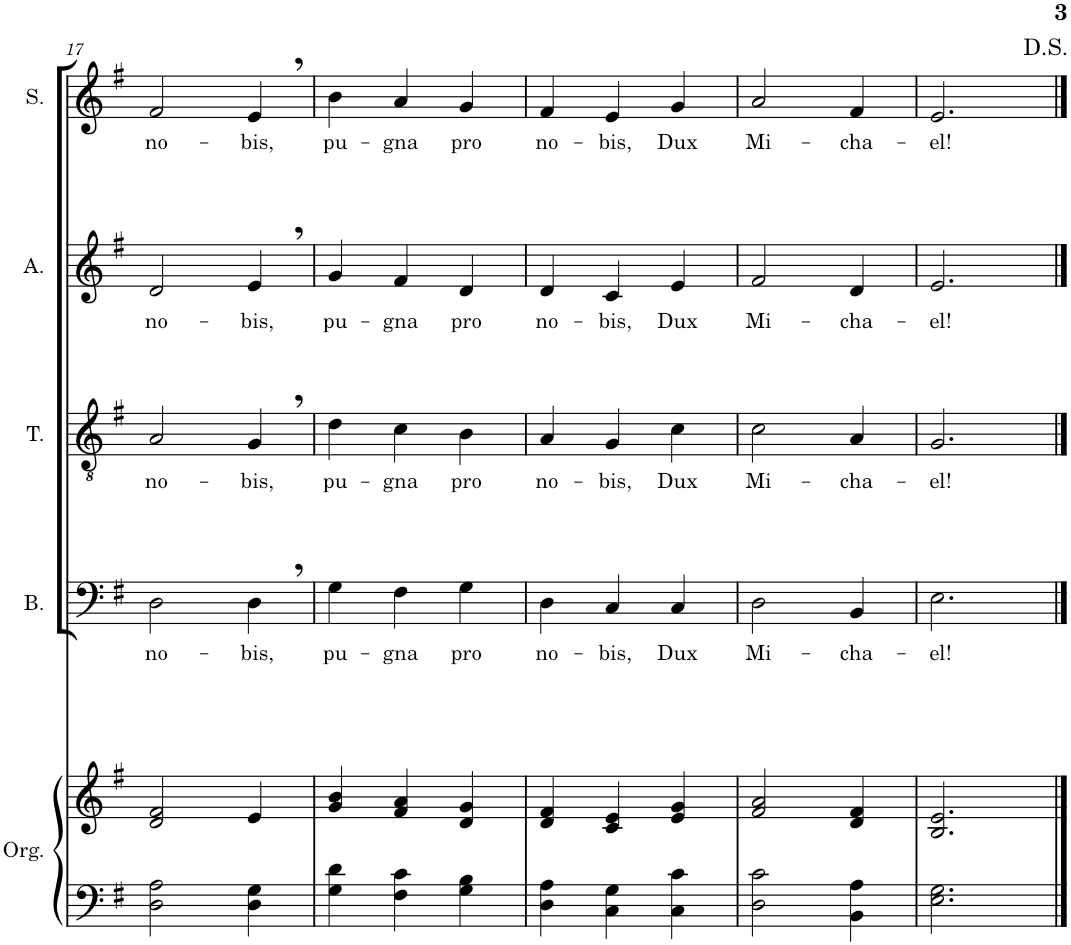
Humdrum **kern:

**kern	**kern	**text	**harte	**kern	**text	**kern	**text	**kern	**text	**kern	**text
*part5	*part5	*part5	*part5	*part4	*part4	*part3	*part3	*part2	*part2	*part1	*part1
*staff6	*staff5	*staff5	*	*staff4	*staff4	*staff3	*staff3	*staff2	*staff2	*staff1	*staff1
*I"Órgano	*	*	*	*I"Bajo	*	*I"Tenor	*	*I"Alto	*	*I"Soprano	*
*	*	*	*	*I'B.	*	*I'T.	*	*I'A.	*	*I'S.	*
!!LO:PB:g=z
*clefF4	*clefG2	*	*	*clefF4	*	*clefGv2	*	*clefG2	*	*clefG2	*
*k[f#]	*k[f#]	*	*	*k[f#]	*	*k[f#]	*	*k[f#]	*	*k[f#]	*
*M3/4	*M3/4	*	*	*M3/4	*	*M3/4	*	*M3/4	*	*M3/4	*
=17	=17	=17	=17	=17	=17	=17	=17	=17	=17	=17	=17
!	!	!LO:LY:b	!	!	!LO:LY:b	!	!LO:LY:b	!	!LO:LY:b	!	!LO:LY:b
2D\ 2A\	2d/ 2f#/	no-	D:maj	2D\	no-	2A/	no-	2d/	no-	2f#/	no-
!	!	!LO:LY:b	!LO:H:kt=m7	!	!LO:LY:b	!	!LO:LY:b	!	!LO:LY:b	!	!LO:LY:b
4D\ 4G\	4e/	-bis,	E:min7	4D,\	-bis,	4G,/	-bis,	4e,/	-bis,	4e,/	-bis,
=18	=18	=18	=18	=18	=18	=18	=18	=18	=18	=18	=18
!	!	!LO:LY:b	!LO:H:kt=7	!	!LO:LY:b	!	!LO:LY:b	!	!LO:LY:b	!	!LO:LY:b
4G\ 4d\	4g/ 4b/	pu-	G:7	4G\	pu-	4d\	pu-	4g/	pu-	4b\	pu-
!	!	!LO:LY:b	!	!	!LO:LY:b	!	!LO:LY:b	!	!LO:LY:b	!	!LO:LY:b
4F#\ 4c\	4f#/ 4a/	-gna	.	4F#\	-gna	4c\	-gna	4f#/	-gna	4a/	-gna
!	!	!LO:LY:b	!	!	!LO:LY:b	!	!LO:LY:b	!	!LO:LY:b	!	!LO:LY:b
4G\ 4B\	4d/ 4g/	pro	.	4G\	pro	4B\	pro	4d/	pro	4g/	pro
=19	=19	=19	=19	=19	=19	=19	=19	=19	=19	=19	=19
!	!	!LO:LY:b	!	!	!LO:LY:b	!	!LO:LY:b	!	!LO:LY:b	!	!LO:LY:b
4D\ 4A\	4d/ 4f#/	no-	.	4D\	no-	4A/	no-	4d/	no-	4f#/	no-
!	!	!LO:LY:b	!	!	!LO:LY:b	!	!LO:LY:b	!	!LO:LY:b	!	!LO:LY:b
4C\ 4G\	4c/ 4e/	-bis,	C:maj	4C/	-bis,	4G/	-bis,	4c/	-bis,	4e/	-bis,
!	!	!LO:LY:b	!	!	!LO:LY:b	!	!LO:LY:b	!	!LO:LY:b	!	!LO:LY:b
4C\ 4c\	4e/ 4g/	Dux	.	4C/	Dux	4c\	Dux	4e/	Dux	4g/	Dux
=20	=20	=20	=20	=20	=20	=20	=20	=20	=20	=20	=20
!	!	!LO:LY:b	!LO:H:kt=7	!	!LO:LY:b	!	!LO:LY:b	!	!LO:LY:b	!	!LO:LY:b
2D\ 2c\	2f#/ 2a/	Mi-	D:7	2D\	Mi-	2c\	Mi-	2f#/	Mi-	2a/	Mi-
!	!	!LO:LY:b	!LO:H:kt=m7	!	!LO:LY:b	!	!LO:LY:b	!	!LO:LY:b	!	!LO:LY:b
4BB\ 4A\	4d/ 4f#/	-cha-	B:min7	4BB/	-cha-	4A/	-cha-	4d/	-cha-	4f#/	-cha-
=21	=21	=21	=21	=21	=21	=21	=21	=21	=21	=21	=21
!	!	!LO:LY:b	!LO:H:kt=m	!	!LO:LY:b	!	!LO:LY:b	!	!LO:LY:b	!	!LO:LY:b
2.E\ 2.G\	2.B/ 2.e/	-el!	E:min	2.E\	-el!	2.G/	-el!	2.e/	-el!	2.e/	-el!
==	==	==	==	==	==	==	==	==	==	==	==
*-	*-	*-	*-	*-	*-	*-	*-	*-	*-	*-	*-
